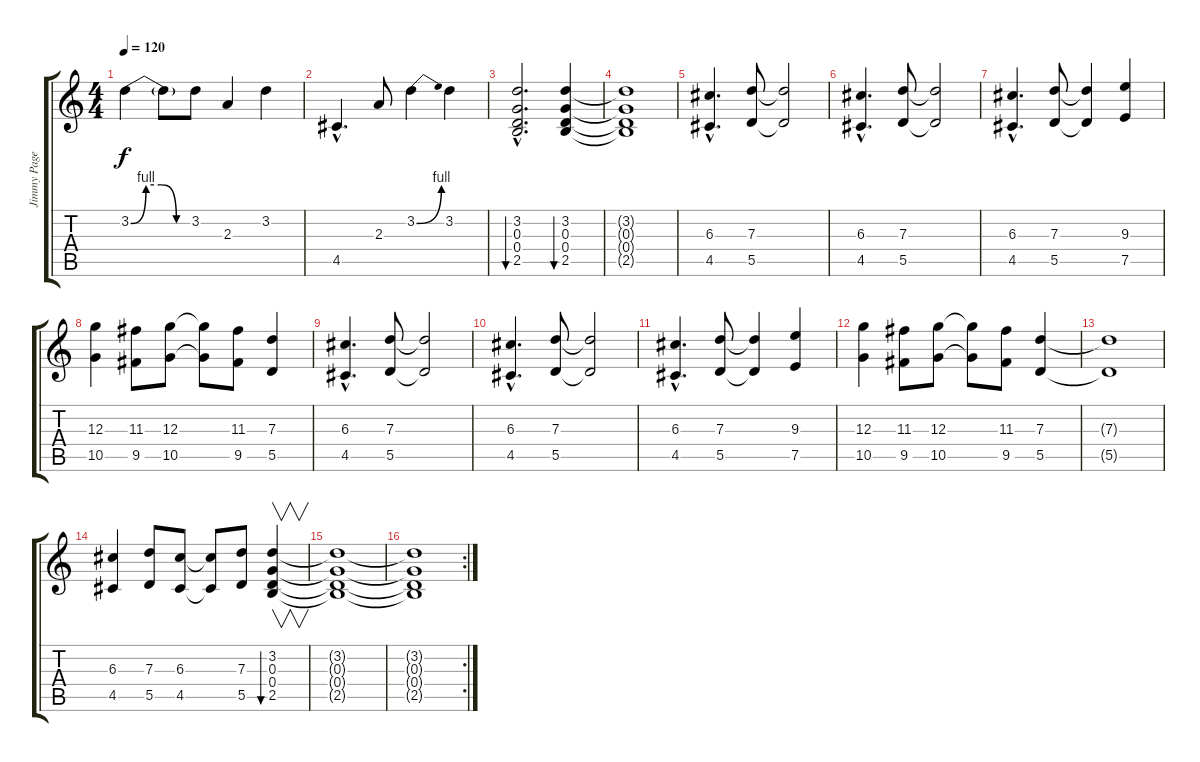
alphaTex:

\track ("Jimmy Page Guitar " "Jimmy Page") {instrument distortionguitar}
\staff {score tabs}
\tuning (E4 B3 G3 D3 A2 E2) {hide}
\ts (4 4)
\tempo 120
\clef g2
\ks c
3.2{be (custom 0 0 15 4 30 4 45 0 60 0)}.4{dy f} 3.2{t}.8 3.2.8 2.3.4 3.2.4 |
4.5{hac}.4{d} 2.3.8 3.2{be (bend 0 0 60 4)}.4 3.2.4 |
(3.2{hac} 0.3{hac} 0.4{hac} 2.5{hac}).2{d bu 240} (3.2 0.3 0.4 2.5).4{bu 480} |
(3.2{t} 0.3{t} 0.4{t} 2.5{t}).1 |
(6.3{hac} 4.5{hac}).4{d} (7.3 5.5).8 (7.3{t} 5.5{t}).2 |
(6.3{hac} 4.5{hac}).4{d} (7.3 5.5).8 (7.3{t} 5.5{t}).2 |
(6.3{hac} 4.5{hac}).4{d} (7.3 5.5).8 (7.3{t} 5.5{t}).4 (9.3 7.5).4 |
(12.3 10.5).4 (11.3 9.5).8 (12.3 10.5).8 (12.3{t} 10.5{t}).8 (11.3 9.5).8 (7.3 5.5).4 |
(6.3{hac} 4.5{hac}).4{d} (7.3 5.5).8 (7.3{t} 5.5{t}).2 |
(6.3{hac} 4.5{hac}).4{d} (7.3 5.5).8 (7.3{t} 5.5{t}).2 |
(6.3{hac} 4.5{hac}).4{d} (7.3 5.5).8 (7.3{t} 5.5{t}).4 (9.3 7.5).4 |
(12.3 10.5).4 (11.3 9.5).8 (12.3 10.5).8 (12.3{t} 10.5{t}).8 (11.3 9.5).8 (7.3 5.5).4 |
(7.3{t} 5.5{t}).1 |
(6.3 4.5).4 (7.3 5.5).8 (6.3 4.5).8 (6.3{t} 4.5{t}).8 (7.3 5.5).8 (3.2 0.3 0.4 2.5).4{v bu 240} |
(3.2{t} 0.3{t} 0.4{t} 2.5{t}).1 |
\rc 2
(3.2{t} 0.3{t} 0.4{t} 2.5{t}).1
